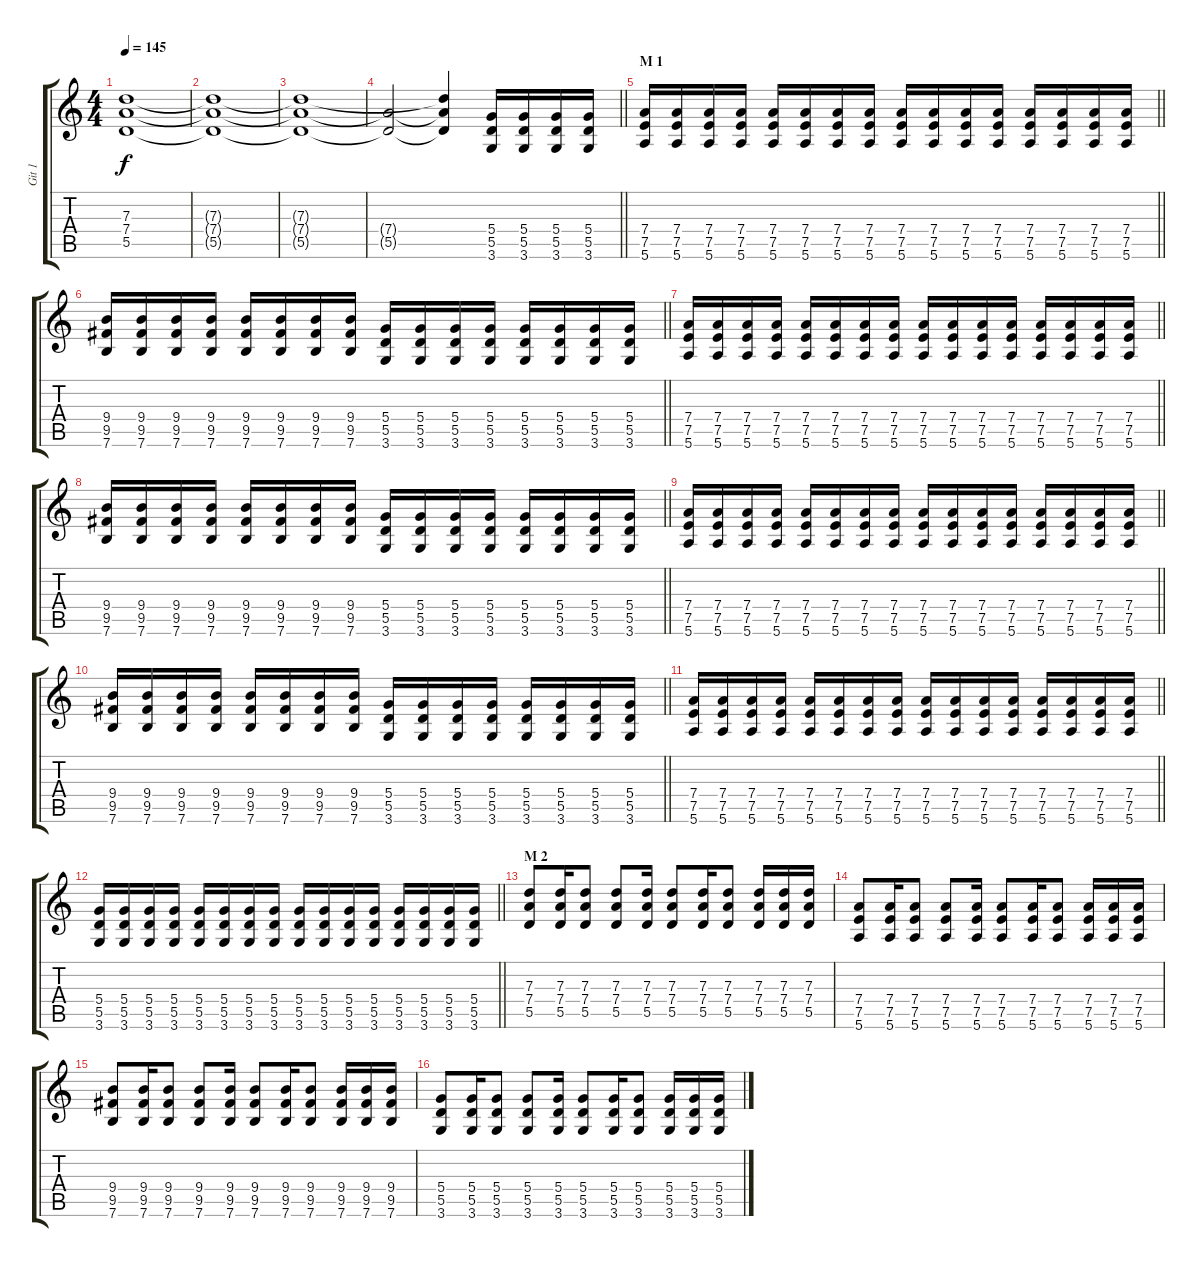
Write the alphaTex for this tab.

\track ("Git 1" "Git 1") {instrument overdrivenguitar}
\staff {score tabs}
\tuning (E4 B3 G3 D3 A2 E2) {hide}
\ts (4 4)
\tempo 145
\clef g2
\ks c
(7.3 7.4 5.5).1{dy f} |
(7.3{t} 7.4{t} 5.5{t}).1 |
(7.3{t} 7.4{t} 5.5{t}).1 |
\barLineRight lightlight
(7.4{t} 5.5{t}).2 (7.3{t} 7.4{t} 5.5{t}).4 (5.4 5.5 3.6).16 (5.4 5.5 3.6).16 (5.4 5.5 3.6).16 (5.4 5.5 3.6).16 |
\section ("" "M 1")
\barLineRight lightlight
(7.4 7.5 5.6).16 (7.4 7.5 5.6).16 (7.4 7.5 5.6).16 (7.4 7.5 5.6).16 (7.4 7.5 5.6).16 (7.4 7.5 5.6).16 (7.4 7.5 5.6).16 (7.4 7.5 5.6).16 (7.4 7.5 5.6).16 (7.4 7.5 5.6).16 (7.4 7.5 5.6).16 (7.4 7.5 5.6).16 (7.4 7.5 5.6).16 (7.4 7.5 5.6).16 (7.4 7.5 5.6).16 (7.4 7.5 5.6).16 |
\barLineRight lightlight
(9.4 9.5 7.6).16 (9.4 9.5 7.6).16 (9.4 9.5 7.6).16 (9.4 9.5 7.6).16 (9.4 9.5 7.6).16 (9.4 9.5 7.6).16 (9.4 9.5 7.6).16 (9.4 9.5 7.6).16 (5.4 5.5 3.6).16 (5.4 5.5 3.6).16 (5.4 5.5 3.6).16 (5.4 5.5 3.6).16 (5.4 5.5 3.6).16 (5.4 5.5 3.6).16 (5.4 5.5 3.6).16 (5.4 5.5 3.6).16 |
\barLineRight lightlight
(7.4 7.5 5.6).16 (7.4 7.5 5.6).16 (7.4 7.5 5.6).16 (7.4 7.5 5.6).16 (7.4 7.5 5.6).16 (7.4 7.5 5.6).16 (7.4 7.5 5.6).16 (7.4 7.5 5.6).16 (7.4 7.5 5.6).16 (7.4 7.5 5.6).16 (7.4 7.5 5.6).16 (7.4 7.5 5.6).16 (7.4 7.5 5.6).16 (7.4 7.5 5.6).16 (7.4 7.5 5.6).16 (7.4 7.5 5.6).16 |
\barLineRight lightlight
(9.4 9.5 7.6).16 (9.4 9.5 7.6).16 (9.4 9.5 7.6).16 (9.4 9.5 7.6).16 (9.4 9.5 7.6).16 (9.4 9.5 7.6).16 (9.4 9.5 7.6).16 (9.4 9.5 7.6).16 (5.4 5.5 3.6).16 (5.4 5.5 3.6).16 (5.4 5.5 3.6).16 (5.4 5.5 3.6).16 (5.4 5.5 3.6).16 (5.4 5.5 3.6).16 (5.4 5.5 3.6).16 (5.4 5.5 3.6).16 |
\barLineRight lightlight
(7.4 7.5 5.6).16 (7.4 7.5 5.6).16 (7.4 7.5 5.6).16 (7.4 7.5 5.6).16 (7.4 7.5 5.6).16 (7.4 7.5 5.6).16 (7.4 7.5 5.6).16 (7.4 7.5 5.6).16 (7.4 7.5 5.6).16 (7.4 7.5 5.6).16 (7.4 7.5 5.6).16 (7.4 7.5 5.6).16 (7.4 7.5 5.6).16 (7.4 7.5 5.6).16 (7.4 7.5 5.6).16 (7.4 7.5 5.6).16 |
\barLineRight lightlight
(9.4 9.5 7.6).16 (9.4 9.5 7.6).16 (9.4 9.5 7.6).16 (9.4 9.5 7.6).16 (9.4 9.5 7.6).16 (9.4 9.5 7.6).16 (9.4 9.5 7.6).16 (9.4 9.5 7.6).16 (5.4 5.5 3.6).16 (5.4 5.5 3.6).16 (5.4 5.5 3.6).16 (5.4 5.5 3.6).16 (5.4 5.5 3.6).16 (5.4 5.5 3.6).16 (5.4 5.5 3.6).16 (5.4 5.5 3.6).16 |
\barLineRight lightlight
(7.4 7.5 5.6).16 (7.4 7.5 5.6).16 (7.4 7.5 5.6).16 (7.4 7.5 5.6).16 (7.4 7.5 5.6).16 (7.4 7.5 5.6).16 (7.4 7.5 5.6).16 (7.4 7.5 5.6).16 (7.4 7.5 5.6).16 (7.4 7.5 5.6).16 (7.4 7.5 5.6).16 (7.4 7.5 5.6).16 (7.4 7.5 5.6).16 (7.4 7.5 5.6).16 (7.4 7.5 5.6).16 (7.4 7.5 5.6).16 |
\barLineRight lightlight
(5.4 5.5 3.6).16 (5.4 5.5 3.6).16 (5.4 5.5 3.6).16 (5.4 5.5 3.6).16 (5.4 5.5 3.6).16 (5.4 5.5 3.6).16 (5.4 5.5 3.6).16 (5.4 5.5 3.6).16 (5.4 5.5 3.6).16 (5.4 5.5 3.6).16 (5.4 5.5 3.6).16 (5.4 5.5 3.6).16 (5.4 5.5 3.6).16 (5.4 5.5 3.6).16 (5.4 5.5 3.6).16 (5.4 5.5 3.6).16 |
\section ("" "M 2")
(7.3 7.4 5.5).8 (7.3 7.4 5.5).16 (7.3 7.4 5.5).8 (7.3 7.4 5.5).8 (7.3 7.4 5.5).16 (7.3 7.4 5.5).8 (7.3 7.4 5.5).16 (7.3 7.4 5.5).8 (7.3 7.4 5.5).16 (7.3 7.4 5.5).16 (7.3 7.4 5.5).16 |
(7.4 7.5 5.6).8 (7.4 7.5 5.6).16 (7.4 7.5 5.6).8 (7.4 7.5 5.6).8 (7.4 7.5 5.6).16 (7.4 7.5 5.6).8 (7.4 7.5 5.6).16 (7.4 7.5 5.6).8 (7.4 7.5 5.6).16 (7.4 7.5 5.6).16 (7.4 7.5 5.6).16 |
(9.4 9.5 7.6).8 (9.4 9.5 7.6).16 (9.4 9.5 7.6).8 (9.4 9.5 7.6).8 (9.4 9.5 7.6).16 (9.4 9.5 7.6).8 (9.4 9.5 7.6).16 (9.4 9.5 7.6).8 (9.4 9.5 7.6).16 (9.4 9.5 7.6).16 (9.4 9.5 7.6).16 |
(5.4 5.5 3.6).8 (5.4 5.5 3.6).16 (5.4 5.5 3.6).8 (5.4 5.5 3.6).8 (5.4 5.5 3.6).16 (5.4 5.5 3.6).8 (5.4 5.5 3.6).16 (5.4 5.5 3.6).8 (5.4 5.5 3.6).16 (5.4 5.5 3.6).16 (5.4 5.5 3.6).16
